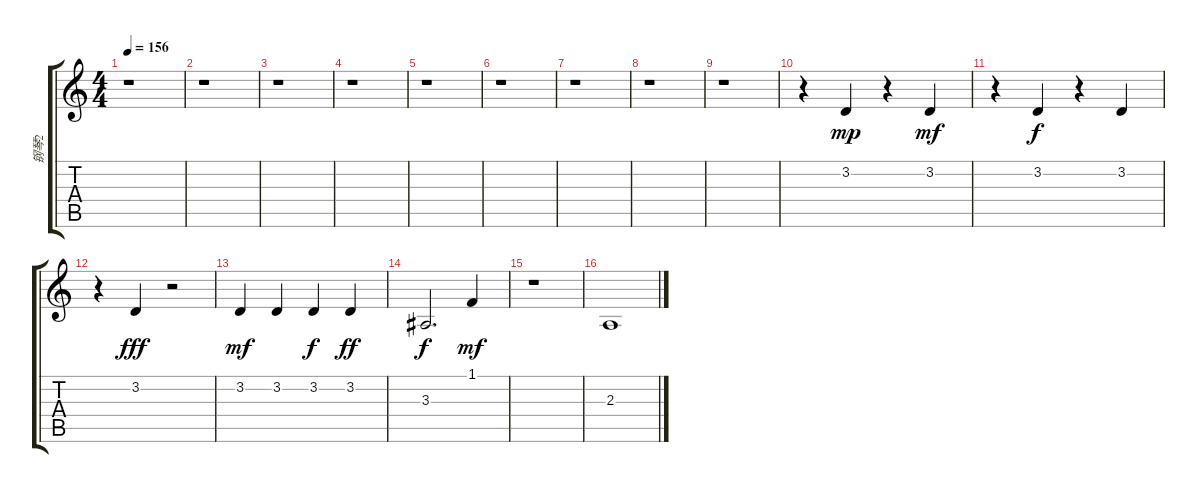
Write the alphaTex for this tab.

\track ("钢琴2" "钢琴2") {instrument brightacousticpiano}
\staff {score tabs}
\tuning (E4 B3 G3 D3 A2 E2) {hide}
\ts (4 4)
\tempo 156
\clef g2
\ks c
r.1{dy mp} |
r.1 |
r.1 |
r.1 |
r.1 |
r.1 |
r.1 |
r.1 |
r.1 |
r.4 3.2.4 r.4 3.2.4{dy mf} |
r.4 3.2.4{dy f} r.4 3.2.4 |
r.4 3.2.4{dy fff} r.2 |
3.2.4{dy mf} 3.2.4 3.2.4{dy f} 3.2.4{dy ff} |
3.3.2{d dy f} 1.1.4{dy mf} |
r.1 |
2.3.1
